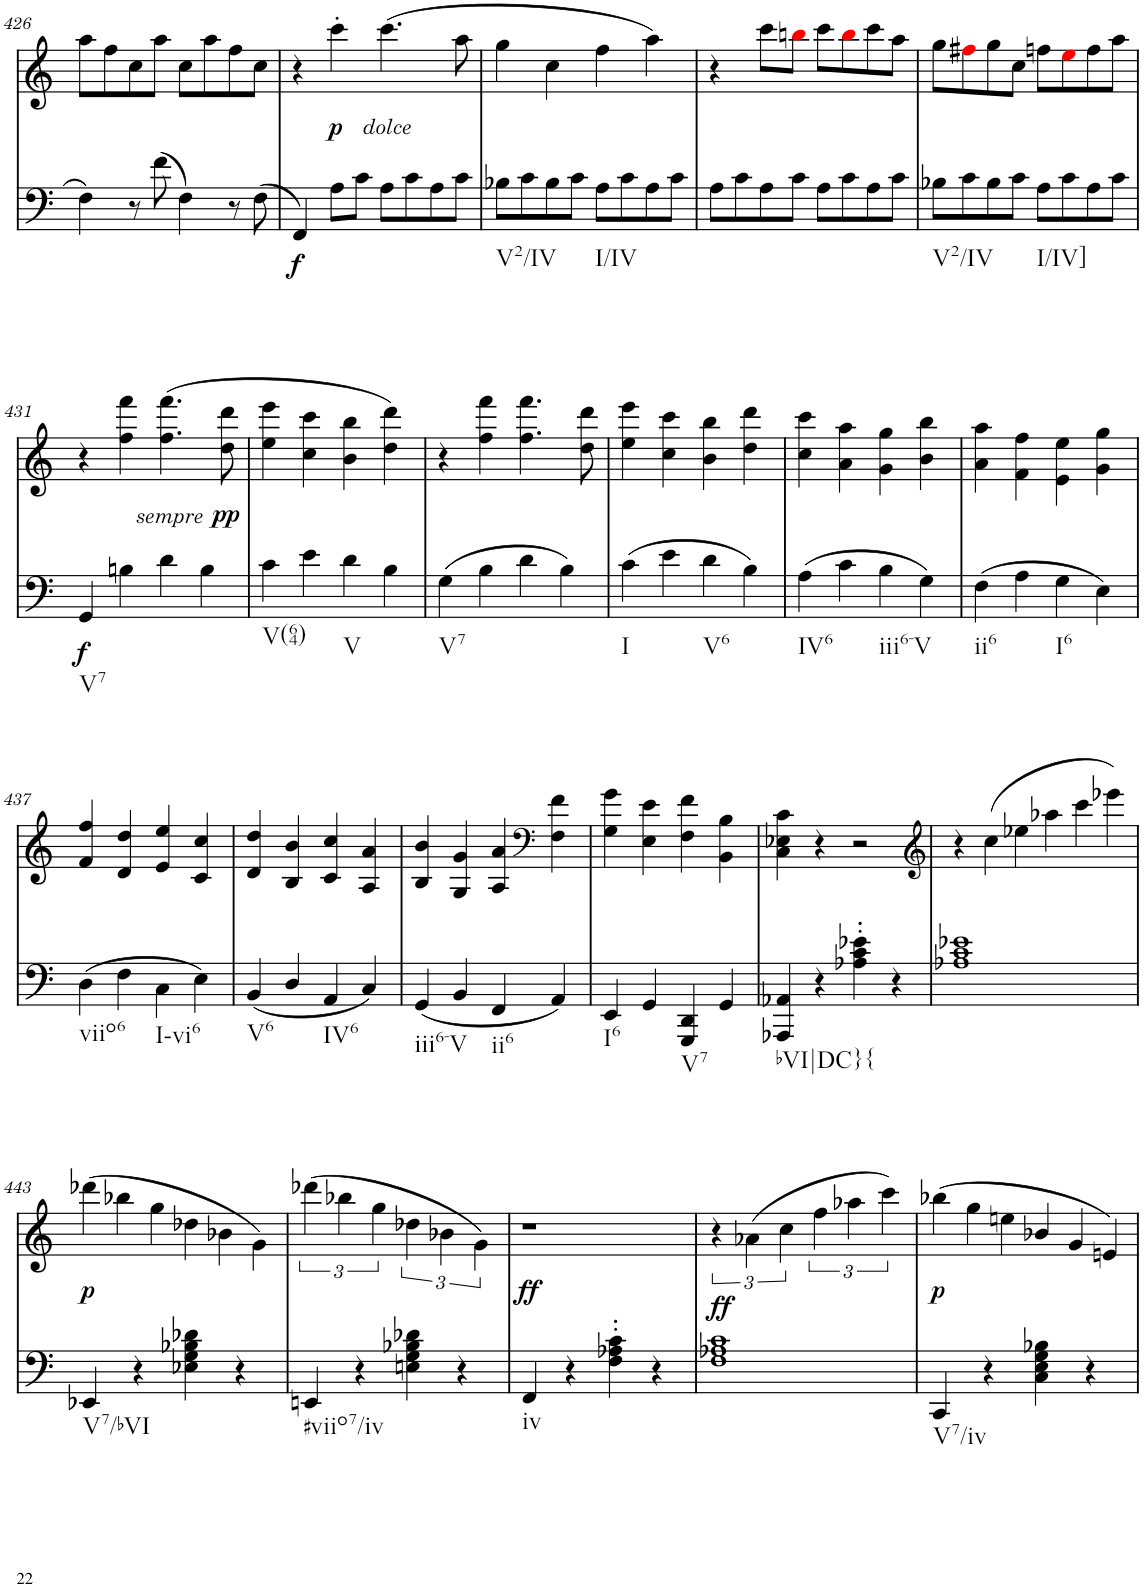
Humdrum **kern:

**kern	**dynam	**kern	**text	**dynam
*part2	*part2	*part1	*part1	*part1
*staff2	*staff2	*staff1	*staff1	*staff1
*I"piano	*	*I"piano	*	*
*I'Pno	*	*I'Pno	*	*
!!LO:PB:g=z
*clefF4	*	*clefG2	*	*
*k[]	*	*k[]	*	*
*C:	*	*C:	*	*
*M2/2	*	*M2/2	*	*
*met(c|)	*	*met(c|)	*	*
=426	=426	=426	=426	=426
4F\	.	8aa\L	.	.
.	.	8ff\	.	.
8r	.	8cc\	.	.
(8f\	.	8aa\J	.	.
4F\)	.	8cc\L	.	.
.	.	8aa\	.	.
8r	.	8ff\	.	.
(8F\	.	8cc\J	.	.
=427	=427	=427	=427	=427
!	!LO:DY:b	!	!LO:LY:b	!
4FF/)	f	4r	f	.
!	!	!	!LO:LY:b	!LO:DY:b
8A\L	.	4ccc'\	p	p
8c\J	.	.	.	.
!	!	!	!	!LO:DY:b
8A\L	.	(4.ccc\	.	other-dynamics
8c\	.	.	.	.
8A\	.	.	.	.
8c\J	.	8aa\	.	.
=428	=428	=428	=428	=428
!LO:TX:b:t=V2/IV	!	!	!	!
8B-X\L	.	4gg\	.	.
8c\	.	.	.	.
8B-\	.	4cc\	.	.
8c\J	.	.	.	.
!LO:TX:b:t=I/IV	!	!	!	!
8A\L	.	4ff\	.	.
8c\	.	.	.	.
8A\	.	4aa\)	.	.
8c\J	.	.	.	.
=429	=429	=429	=429	=429
8A\L	.	4r	.	.
8c\	.	.	.	.
8A\	.	8ccc\L	.	.
8c\J	.	8bbni\J	.	.
8A\L	.	8ccc\L	.	.
8c\	.	8bbi\	.	.
8A\	.	8ccc\	.	.
8c\J	.	8aa\J	.	.
=430	=430	=430	=430	=430
!LO:TX:b:t=V2/IV	!	!	!	!
8B-X\L	.	8gg\L	.	.
8c\	.	8ff#Xi\	.	.
8B-\	.	8gg\	.	.
8c\J	.	8cc\J	.	.
!LO:TX:b:t=I/IV]	!	!	!	!
8A\L	.	8ffn\L	.	.
8c\	.	8eei\	.	.
8A\	.	8ff\	.	.
8c\J	.	8aa\J	.	.
!!LO:LB:g=z
=431	=431	=431	=431	=431
!LO:TX:b:t=V7	!	!	!	!
!	!LO:DY:b	!	!LO:LY:b	!
4GG/	f	4r	f	.
!	!	!	!LO:LY:b	!
4Bn\	.	4ff\ 4fff\	p	.
!	!	!	!	!LO:DY:b
4d\	.	(4.ff\ 4.fff\	.	other-dynamics
4B\	.	.	.	.
!	!	!	!LO:LY:b	!LO:DY:b
.	.	8dd\ 8ddd\	pp	pp
=432	=432	=432	=432	=432
!LO:TX:b:t=V(64)	!	!	!	!
4c\	.	4ee\ 4eee\	.	.
4e\	.	4cc\ 4ccc\	.	.
!LO:TX:b:t=V	!	!	!	!
4d\	.	4b\ 4bb\	.	.
4B\	.	4dd\ 4ddd\)	.	.
=433	=433	=433	=433	=433
!LO:TX:b:t=V7	!	!	!	!
(4G\	.	4r	.	.
4B\	.	4ff\ 4fff\	.	.
4d\	.	4.ff\ 4.fff\	.	.
4B\)	.	.	.	.
.	.	8dd\ 8ddd\	.	.
=434	=434	=434	=434	=434
!LO:TX:b:t=I	!	!	!	!
(4c\	.	4ee\ 4eee\	.	.
4e\	.	4cc\ 4ccc\	.	.
!LO:TX:b:t=V6	!	!	!	!
4d\	.	4b\ 4bb\	.	.
4B\)	.	4dd\ 4ddd\	.	.
=435	=435	=435	=435	=435
!LO:TX:b:t=IV6	!	!	!	!
(4A\	.	4cc\ 4ccc\	.	.
4c\	.	4a\ 4aa\	.	.
!LO:TX:b:t=iii6-V	!	!	!	!
4B\	.	4g\ 4gg\	.	.
4G\)	.	4b\ 4bb\	.	.
=436	=436	=436	=436	=436
!LO:TX:b:t=ii6	!	!	!	!
(4F\	.	4a\ 4aa\	.	.
4A\	.	4f\ 4ff\	.	.
!LO:TX:b:t=I6	!	!	!	!
4G\	.	4e\ 4ee\	.	.
4E\)	.	4g\ 4gg\	.	.
!!LO:LB:g=z
=437	=437	=437	=437	=437
!LO:TX:b:t=viio6	!	!	!	!
(4D\	.	4f/ 4ff/	.	.
4F\	.	4d/ 4dd/	.	.
!LO:TX:b:t=I-vi6	!	!	!	!
4C\	.	4e/ 4ee/	.	.
4E\)	.	4c/ 4cc/	.	.
=438	=438	=438	=438	=438
!LO:TX:b:t=V6	!	!	!	!
(4BB/	.	4d/ 4dd/	.	.
4D/	.	4B/ 4b/	.	.
!LO:TX:b:t=IV6	!	!	!	!
4AA/	.	4c/ 4cc/	.	.
4C/)	.	4A/ 4a/	.	.
=439	=439	=439	=439	=439
!LO:TX:b:t=iii6-V	!	!	!	!
(4GG/	.	4B/ 4b/	.	.
4BB/	.	4G/ 4g/	.	.
!LO:TX:b:t=ii6	!	!	!	!
4FF/	.	4A/ 4a/	.	.
*	*	*clefF4	*	*
4AA/)	.	4F\ 4f\	.	.
=440	=440	=440	=440	=440
!LO:TX:b:t=I6	!	!	!	!
4EE/	.	4G\ 4g\	.	.
4GG/	.	4E\ 4e\	.	.
!LO:TX:b:t=V7	!	!	!	!
4GGG/ 4DD/	.	4F\ 4f\	.	.
!	!	!	!LO:LY:b	!
4GG/	.	4BB\ 4B\	ff	.
=441	=441	=441	=441	=441
!LO:TX:b:t=bVI|DC}{	!	!	!	!
4AAA-X/ 4AA-X/	.	4C\ 4E-X\ 4c\	.	.
4r	.	4r	.	.
4A-X\' 4c\' 4e-X\'	.	2r	.	.
4r	.	.	.	.
=442	=442	=442	=442	=442
*	*	*clefG2	*	*
1A-X 1c 1e-X	.	6r	.	.
.	.	(6cc\	.	.
.	.	6ee-X\	.	.
.	.	6aa-X\	.	.
.	.	6ccc\	.	.
.	.	6eee-X\)	.	.
!!LO:LB:g=z
=443	=443	=443	=443	=443
!LO:TX:b:t=V7/bVI	!	!	!	!
!	!	!	!LO:LY:b	!LO:DY:b
4EE-X/	.	(6ddd-X\	p	p
.	.	6bb-X\	.	.
4r	.	.	.	.
.	.	6gg\	.	.
4E-X\ 4G\ 4B-X\ 4d-X\	.	6dd-X\	.	.
.	.	6b-X\	.	.
4r	.	.	.	.
.	.	6g\)	.	.
=444	=444	=444	=444	=444
!LO:TX:b:t=#viio7/iv	!	!	!	!
4EEn/	.	(6ddd-X\	.	.
.	.	6bb-X\	.	.
4r	.	.	.	.
.	.	6gg\	.	.
4En\ 4G\ 4B-X\ 4d-X\	.	6dd-X\	.	.
.	.	6b-X\	.	.
4r	.	.	.	.
.	.	6g\)	.	.
=445	=445	=445	=445	=445
!LO:TX:b:t=iv	!	!	!	!
!	!	!	!LO:LY:b	!LO:DY:b
4FF/	.	1r	ff	ff
4r	.	.	.	.
4F\' 4A-X\' 4c\'	.	.	.	.
4r	.	.	.	.
=446	=446	=446	=446	=446
!	!LO:DY:a	!	!LO:LY:b	!
1F 1A-X 1c	ff	6r	ff	.
.	.	(6a-X\	.	.
.	.	6cc\	.	.
.	.	6ff\	.	.
.	.	6aa-X\	.	.
.	.	6ccc\)	.	.
=447	=447	=447	=447	=447
!LO:TX:b:t=V7/iv	!	!	!	!
!	!	!	!LO:LY:b	!LO:DY:b
4CC/	.	(6bb-X\	p	p
.	.	6gg\	.	.
4r	.	.	.	.
.	.	6een\	.	.
4C\ 4E\ 4G\ 4B-X\	.	6b-X/	.	.
.	.	6g/	.	.
4r	.	.	.	.
.	.	6en/)	.	.
=	=	=	=	=
*-	*-	*-	*-	*-
